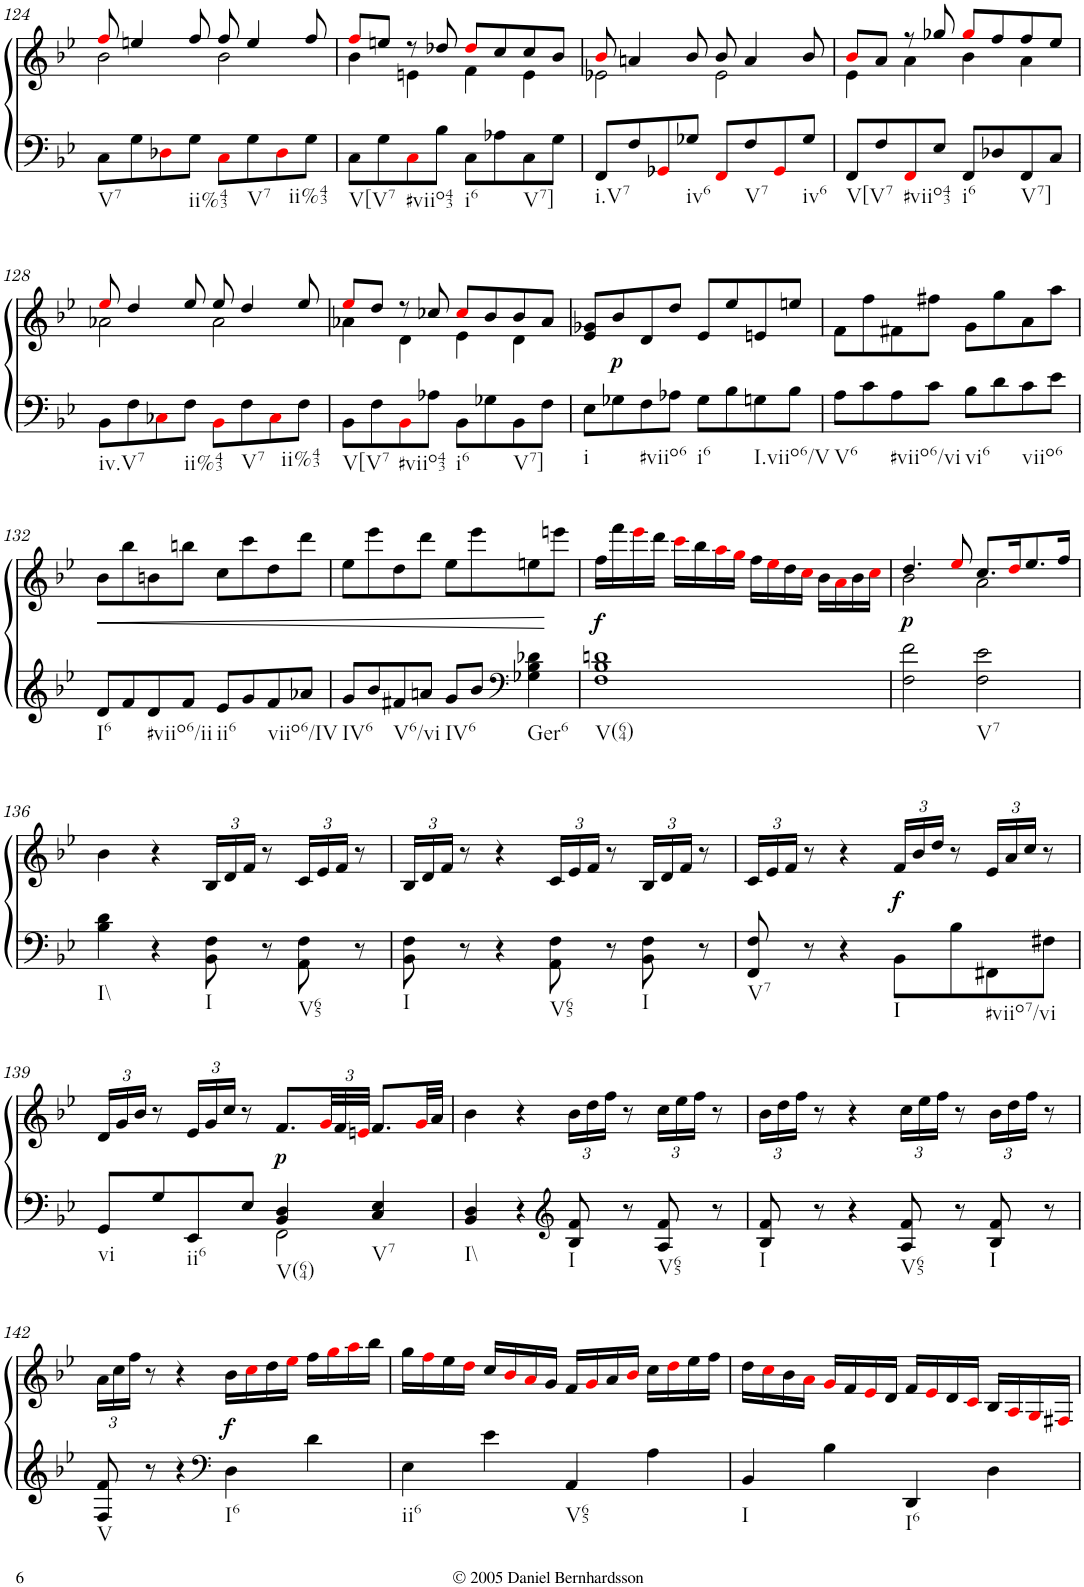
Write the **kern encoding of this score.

**kern	**kern	**dynam
*part1	*part1	*part1
*staff2	*staff1	*staff1/2
*I"Piano	*	*
*I'Pno.	*	*
!!LO:PB:g=z
*clefF4	*clefG2	*
*k[b-e-]	*k[b-e-]	*
*B-:	*B-:	*
*M4/4	*M4/4	*
*met(c)	*met(c)	*
=124	=124	=124
*	*^	*
!LO:TX:b:t=V7	!	!	!
8C\L	8ffi/	2b-\	.
8G\	4een/	.	.
8D-Xi\	.	.	.
!LO:TX:b:t=ii%43	!	!	!
8G\J	8ff/	.	.
8Ci\L	8ff/	2b-\	.
!LO:TX:b:t=V7	!	!	!
8G\	4ee/	.	.
8D-i\	.	.	.
!LO:TX:b:t=ii%43	!	!	!
8G\J	8ff/	.	.
=125	=125	=125	=125
!LO:TX:b:t=V[V7	!	!	!
8C\L	8ffi/L	4b-\	.
8G\	8een/J	.	.
!LO:TX:b:t=#viio43	!	!	!
8Ci\	8r	4en\	.
8B-\J	8dd-X/	.	.
!LO:TX:b:t=i6	!	!	!
8C\L	8dd-i/L	4f\	.
8A-X\	8cc/	.	.
!LO:TX:b:t=V7]	!	!	!
8C\	8cc/	4e\	.
8G\J	8b-/J	.	.
=126	=126	=126	=126
!LO:TX:b:t=i.V7	!	!	!
8FF/L	8b-i/	2e-X\	.
8F/	4an/	.	.
8GG-Xi/	.	.	.
!LO:TX:b:t=iv6	!	!	!
8G-X/J	8b-/	.	.
8FFi/L	8b-/	2e-\	.
!LO:TX:b:t=V7	!	!	!
8F/	4a/	.	.
8GG-i/	.	.	.
!LO:TX:b:t=iv6	!	!	!
8G-/J	8b-/	.	.
=127	=127	=127	=127
!LO:TX:b:t=V[V7	!	!	!
8FF/L	8b-i/L	4e-\	.
8F/	8a/J	.	.
!LO:TX:b:t=#viio43	!	!	!
8FFi/	8r	4a\	.
8E-/J	8gg-X/	.	.
!LO:TX:b:t=i6	!	!	!
8FF/L	8gg-i/L	4b-\	.
8D-X/	8ff/	.	.
!LO:TX:b:t=V7]	!	!	!
8FF/	8ff/	4a\	.
8C/J	8ee-/J	.	.
!!LO:LB:g=z	!!
=128	=128	=128	=128
!LO:TX:b:t=iv.V7	!	!	!
8BB-\L	8ee-i/	2a-X\	.
8F\	4dd/	.	.
8C-Xi\	.	.	.
!LO:TX:b:t=ii%43	!	!	!
8F\J	8ee-/	.	.
8BB-i\L	8ee-/	2a-\	.
!LO:TX:b:t=V7	!	!	!
8F\	4dd/	.	.
8C-i\	.	.	.
!LO:TX:b:t=ii%43	!	!	!
8F\J	8ee-/	.	.
=129	=129	=129	=129
!LO:TX:b:t=V[V7	!	!	!
8BB-\L	8ee-i/L	4a-X\	.
8F\	8dd/J	.	.
!LO:TX:b:t=#viio43	!	!	!
8BB-i\	8r	4d\	.
8A-X\J	8cc-X/	.	.
!LO:TX:b:t=i6	!	!	!
8BB-\L	8cc-i/L	4e-\	.
8G-X\	8b-/	.	.
!LO:TX:b:t=V7]	!	!	!
8BB-\	8b-/	4d\	.
8F\J	8a-/J	.	.
*	*v	*v	*
=130	=130	=130
!LO:TX:b:t=i	!	!
8E-\L	8e-/ 8g-X/L	.
!	!	!LO:DY:b
8G-X\	8b-/	p
!LO:TX:b:t=#viio6	!	!
8F\	8d/	.
8A-X\J	8dd/J	.
!LO:TX:b:t=i6	!	!
8G-\L	8e-/L	.
8B-\	8ee-/	.
!LO:TX:b:t=I.viio6/V	!	!
8Gn\	8en/	.
8B-\J	8een/J	.
=131	=131	=131
!LO:TX:b:t=V6	!	!
8A\L	8f\L	.
8c\	8ff\	.
!LO:TX:b:t=#viio6/vi	!	!
8A\	8f#X\	.
8c\J	8ff#X\J	.
!LO:TX:b:t=vi6	!	!
8B-\L	8g\L	.
8d\	8gg\	.
!LO:TX:b:t=viio6	!	!
8c\	8a\	.
8e-\J	8aa\J	.
!!LO:LB:g=z
=132	=132	=132
!LO:TX:b:t=I6	!	!
!	!	!LO:HP:b
8d/L	8b-\L	<
8f/	8bb-\	.
!LO:TX:b:t=#viio6/ii	!	!
8d/	8bn\	.
8f/J	8bbn\J	.
!LO:TX:b:t=ii6	!	!
8e-/L	8cc\L	.
8g/	8ccc\	.
!LO:TX:b:t=viio6/IV	!	!
8f/	8dd\	.
8a-X/J	8ddd\J	.
=133	=133	=133
!LO:TX:b:t=IV6	!	!
8g/L	8ee-\L	.
8b-/	8eee-\	.
!LO:TX:b:t=V6/vi	!	!
8f#X/	8dd\	.
8an/J	8ddd\J	.
!LO:TX:b:t=IV6	!	!
8g/L	8ee-\L	.
8b-/J	8eee-\	.
*clefF4	*	*
!LO:TX:b:t=Ger6	!	!
4G-X\ 4B-\ 4d-X\	8een\	.
.	8eeen\J	[
=134	=134	=134
!LO:TX:b:t=V(64)	!	!
!	!	!LO:DY:b
1F 1B- 1dn	16ff\LL	f
.	16fff\	.
.	16eee-i\	.
.	16ddd\JJ	.
.	16ccci\LL	.
.	16bb-\	.
.	16aai\	.
.	16ggi\JJ	.
.	16ff\LL	.
.	16ee-i\	.
.	16dd\	.
.	16cci\JJ	.
.	16b-\LL	.
.	16ai\	.
.	16b-\	.
.	16cci\JJ	.
=135	=135	=135
*	*^	*
!	!	!	!LO:DY:b
2F\ 2f\	4.dd/	2b-\	p
.	8ee-i/	.	.
!LO:TX:b:t=V7	!	!	!
2F\ 2e-\	8.cc/L	2a\	.
.	16ddi/K	.	.
.	8.ee-/	.	.
.	16ff/Jk	.	.
*	*v	*v	*
!!LO:LB:g=z
=136	=136	=136
!LO:TX:b:t=I\\	!	!
4B-\ 4d\	4b-\	.
4r	4r	.
*	*Xbrackettup	*
!LO:TX:b:t=I	!	!
8BB-\ 8F\	24B-/LL	.
.	24d/	.
.	24f/JJ	.
8r	8r	.
!LO:TX:b:t=V65	!	!
8AA\ 8F\	24c/LL	.
.	24e-/	.
.	24f/JJ	.
8r	8r	.
=137	=137	=137
!LO:TX:b:t=I	!	!
8BB-\ 8F\	24B-/LL	.
.	24d/	.
.	24f/JJ	.
8r	8r	.
4r	4r	.
!LO:TX:b:t=V65	!	!
8AA\ 8F\	24c/LL	.
.	24e-/	.
.	24f/JJ	.
8r	8r	.
!LO:TX:b:t=I	!	!
8BB-\ 8F\	24B-/LL	.
.	24d/	.
.	24f/JJ	.
8r	8r	.
=138	=138	=138
!LO:TX:b:t=V7	!	!
8FF/ 8F/	24c/LL	.
.	24e-/	.
.	24f/JJ	.
8r	8r	.
4r	4r	.
!LO:TX:b:t=I	!	!
!	!	!LO:DY:b
8BB-\L	24f/LL	f
.	24b-/	.
.	24dd/JJ	.
8B-\	8r	.
!LO:TX:b:t=#viio7/vi	!	!
8FF#X\	24e-/LL	.
.	24a/	.
.	24cc/JJ	.
8F#X\J	8r	.
!!LO:LB:g=z
=139	=139	=139
*^	*	*
!LO:TX:b:t=vi	!	!	!
8GG/L	2ryy	24d/LL	.
.	.	24g/	.
.	.	24b-/JJ	.
8G/	.	8r	.
!LO:TX:b:t=ii6	!	!	!
8EE-/	.	24e-/LL	.
.	.	24g/	.
.	.	24cc/JJ	.
8E-/J	.	8r	.
!LO:TX:b:t=V(64)	!	!	!
!	!	!	!LO:DY:b
4BB-/ 4D/	2FF\	8.f/L	p
.	.	48gi/LL	.
.	.	48f/	.
.	.	48eni/JJJ	.
!LO:TX:b:t=V7	!	!	!
4C/ 4E-/	.	8.f/L	.
.	.	32gi/LL	.
.	.	32a/JJJ	.
*v	*v	*	*
=140	=140	=140
!LO:TX:b:t=I\\	!	!
4BB-/ 4D/	4b-\	.
4r	4r	.
*clefG2	*	*
!LO:TX:b:t=I	!	!
8B-/ 8f/	24b-\LL	.
.	24dd\	.
.	24ff\JJ	.
8r	8r	.
!LO:TX:b:t=V65	!	!
8A/ 8f/	24cc\LL	.
.	24ee-\	.
.	24ff\JJ	.
8r	8r	.
=141	=141	=141
!LO:TX:b:t=I	!	!
8B-/ 8f/	24b-\LL	.
.	24dd\	.
.	24ff\JJ	.
8r	8r	.
4r	4r	.
!LO:TX:b:t=V65	!	!
8A/ 8f/	24cc\LL	.
.	24ee-\	.
.	24ff\JJ	.
8r	8r	.
!LO:TX:b:t=I	!	!
8B-/ 8f/	24b-\LL	.
.	24dd\	.
.	24ff\JJ	.
8r	8r	.
!!LO:LB:g=z
=142	=142	=142
!LO:TX:b:t=V	!	!
8F/ 8f/	24a\LL	.
.	24cc\	.
.	24ff\JJ	.
8r	8r	.
4r	4r	.
*clefF4	*	*
!LO:TX:b:t=I6	!	!
!	!	!LO:DY:b
4D\	16b-\LL	f
.	16cci\	.
.	16dd\	.
.	16ee-i\JJ	.
4d\	16ff\LL	.
.	16ggi\	.
.	16aai\	.
.	16bb-\JJ	.
=143	=143	=143
!LO:TX:b:t=ii6	!	!
4E-\	16gg\LL	.
.	16ffi\	.
.	16ee-\	.
.	16ddi\JJ	.
4e-\	16cc/LL	.
.	16b-i/	.
.	16ai/	.
.	16g/JJ	.
!LO:TX:b:t=V65	!	!
4AA/	16f/LL	.
.	16gi/	.
.	16a/	.
.	16b-i/JJ	.
4A\	16cc\LL	.
.	16ddi\	.
.	16ee-\	.
.	16ff\JJ	.
=144	=144	=144
!LO:TX:b:t=I	!	!
4BB-/	16dd\LL	.
.	16cci\	.
.	16b-\	.
.	16ai\JJ	.
4B-\	16gi/LL	.
.	16f/	.
.	16e-i/	.
.	16d/JJ	.
!LO:TX:b:t=I6	!	!
4DD/	16f/LL	.
.	16e-i/	.
.	16d/	.
.	16ci/JJ	.
4D\	16B-/LL	.
.	16Ai/	.
.	16Gi/	.
.	16F#Xi/JJ	.
=	=	=
*-	*-	*-
